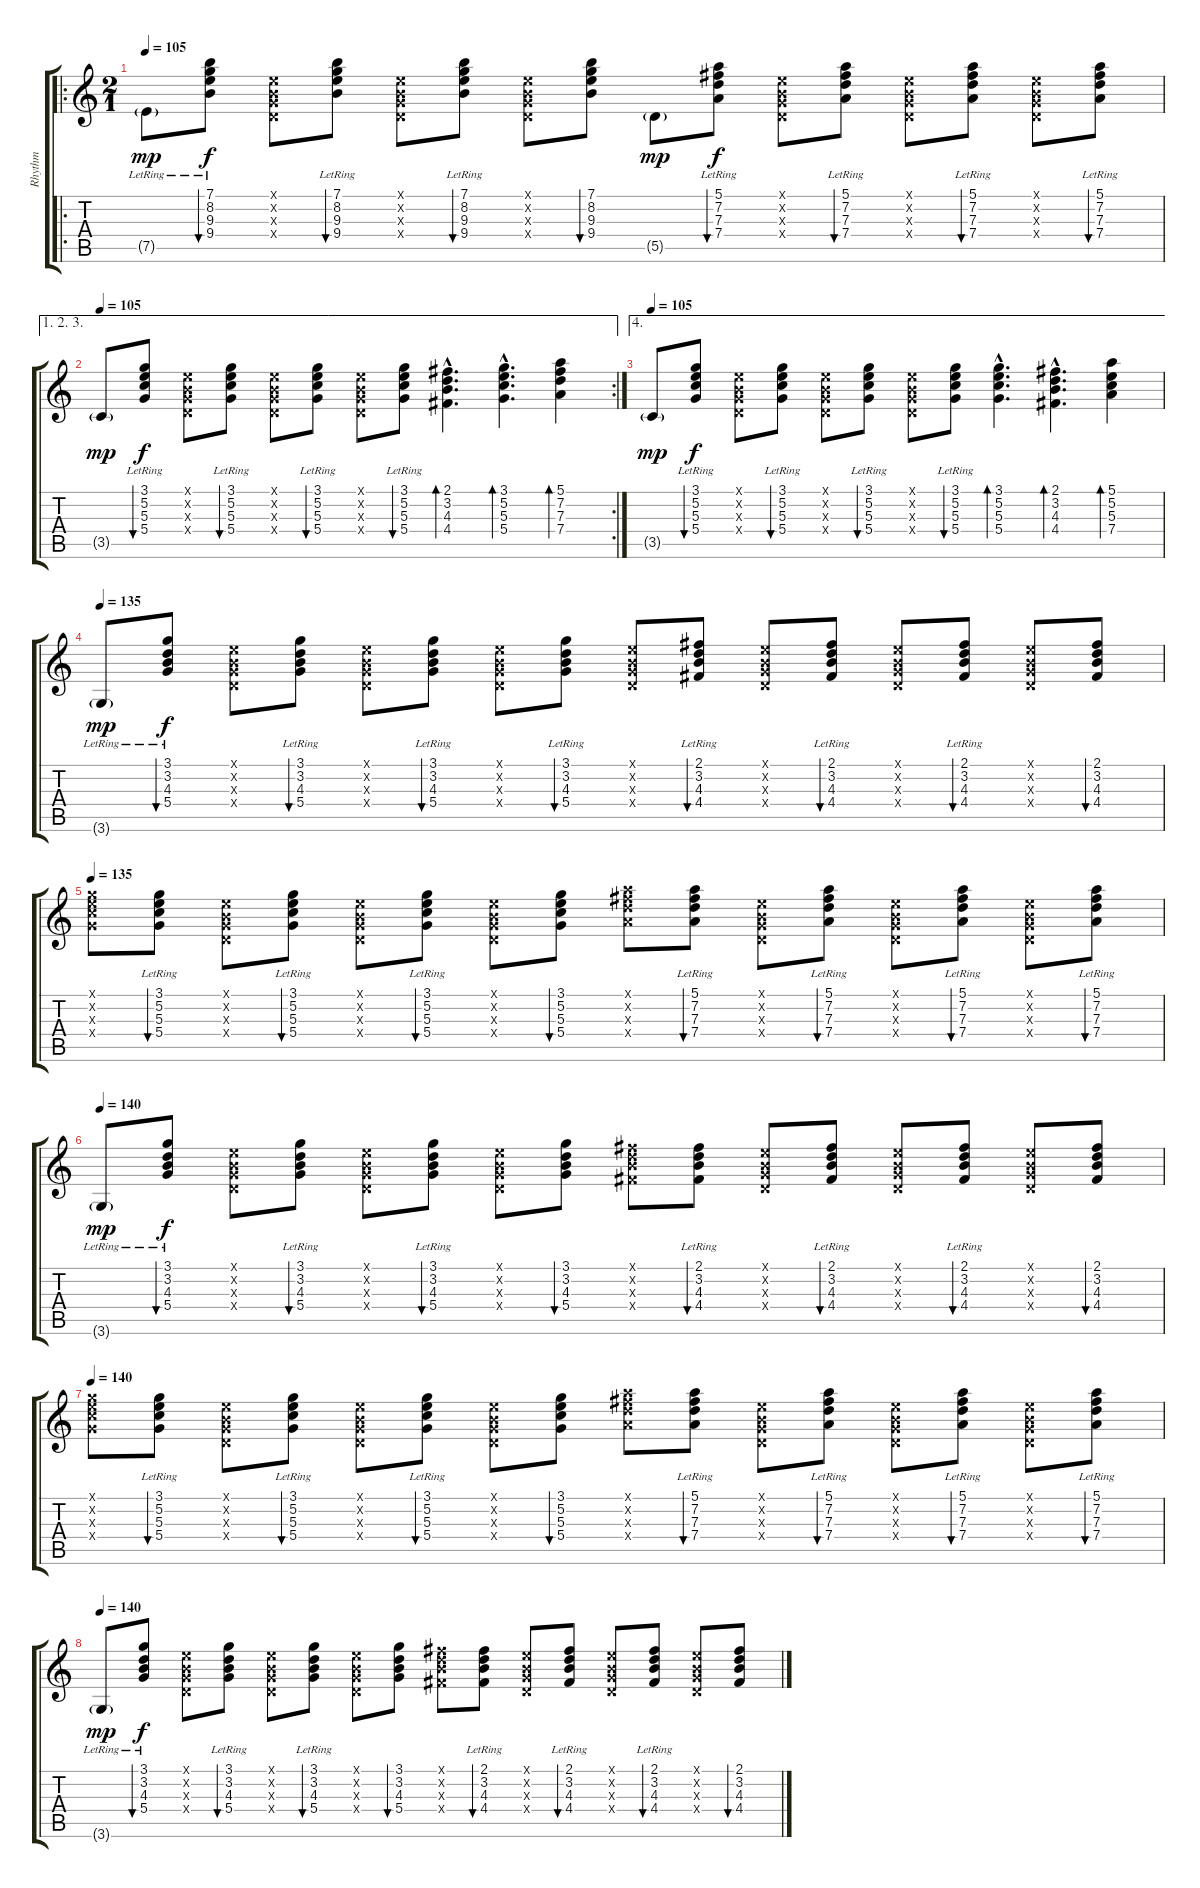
\track ("Rhythm" "Rhythm") {instrument acousticguitarsteel}
\staff {score tabs}
\tuning (E4 B3 G3 D3 A2 E2) {hide}
\ro
\ts (2 1)
\tempo 105
\clef g2
\ks c
7.5{g lr}.8{dy mp} (7.1{lr} 8.2{lr} 9.3{lr} 9.4{lr}).8{bu 60 dy f} (0.1{x} 0.2{x} 0.3{x} 0.4{x}).8 (7.1{lr} 8.2{lr} 9.3{lr} 9.4{lr}).8{bu 60} (0.1{x} 0.2{x} 0.3{x} 0.4{x}).8 (7.1{lr} 8.2{lr} 9.3{lr} 9.4{lr}).8{bu 60} (0.1{x} 0.2{x} 0.3{x} 0.4{x}).8 (7.1 8.2 9.3 9.4).8{bu 60} 5.5{g}.8{dy mp} (5.1{lr} 7.2{lr} 7.3{lr} 7.4{lr}).8{bu 60 dy f} (0.1{x} 0.2{x} 0.3{x} 0.4{x}).8 (5.1{lr} 7.2{lr} 7.3{lr} 7.4{lr}).8{bu 60} (0.1{x} 0.2{x} 0.3{x} 0.4{x}).8 (5.1{lr} 7.2{lr} 7.3{lr} 7.4{lr}).8{bu 60} (0.1{x} 0.2{x} 0.3{x} 0.4{x}).8 (5.1{lr} 7.2{lr} 7.3{lr} 7.4{lr}).8{bu 60} |
\ae (1 2 3)
\rc 2
\tempo 105
3.5{g}.8{dy mp} (3.1{lr} 5.2{lr} 5.3{lr} 5.4{lr}).8{bu 60 dy f} (0.1{x} 0.2{x} 0.3{x} 0.4{x}).8 (3.1{lr} 5.2{lr} 5.3{lr} 5.4{lr}).8{bu 60} (0.1{x} 0.2{x} 0.3{x} 0.4{x}).8 (3.1{lr} 5.2{lr} 5.3{lr} 5.4{lr}).8{bu 60} (0.1{x} 0.2{x} 0.3{x} 0.4{x}).8 (3.1{lr} 5.2{lr} 5.3{lr} 5.4{lr}).8{bu 60} (2.1{hac} 3.2{hac} 4.3{hac} 4.4{hac}).4{d bd 60} (3.1{hac} 5.2{hac} 5.3{hac} 5.4{hac}).4{d bd 60} (5.1 7.2 7.3 7.4).4{bd 60} |
\ae 4
\tempo 105
3.5{g}.8{dy mp} (3.1{lr} 5.2{lr} 5.3{lr} 5.4{lr}).8{bu 60 dy f} (0.1{x} 0.2{x} 0.3{x} 0.4{x}).8 (3.1{lr} 5.2{lr} 5.3{lr} 5.4{lr}).8{bu 60} (0.1{x} 0.2{x} 0.3{x} 0.4{x}).8 (3.1{lr} 5.2{lr} 5.3{lr} 5.4{lr}).8{bu 60} (0.1{x} 0.2{x} 0.3{x} 0.4{x}).8 (3.1{lr} 5.2{lr} 5.3{lr} 5.4{lr}).8{bu 60} (3.1{hac} 5.2{hac} 5.3{hac} 5.4{hac}).4{d bd 60} (2.1{hac} 3.2{hac} 4.3{hac} 4.4{hac}).4{d bd 60} (5.1 5.2 5.3 7.4).4{bd 60} |
\tempo 135
3.6{g lr}.8{dy mp} (3.1{lr} 3.2{lr} 4.3{lr} 5.4).8{bu 120 dy f} (0.1{x} 0.2{x} 0.3{x} 0.4{x}).8 (3.1{lr} 3.2{lr} 4.3{lr} 5.4{lr}).8{bu 120} (0.1{x} 0.2{x} 0.3{x} 0.4{x}).8 (3.1{lr} 3.2{lr} 4.3{lr} 5.4{lr}).8{bu 120} (0.1{x} 0.2{x} 0.3{x} 0.4{x}).8 (3.1{lr} 3.2{lr} 4.3{lr} 5.4{lr}).8{bu 120} (0.1{x} 0.2{x} 0.3{x} 0.4{x}).8 (2.1{lr} 3.2{lr} 4.3{lr} 4.4{lr}).8{bu 120} (0.1{x} 0.2{x} 0.3{x} 0.4{x}).8 (2.1{lr} 3.2{lr} 4.3{lr} 4.4{lr}).8{bu 120} (0.1{x} 0.2{x} 0.3{x} 0.4{x}).8 (2.1{lr} 3.2{lr} 4.3{lr} 4.4{lr}).8{bu 60} (0.1{x} 0.2{x} 0.3{x} 0.4{x}).8 (2.1 3.2 4.3 4.4).8{bu 120} |
\tempo 135
(3.1{x} 5.2{x} 5.3{x} 5.4{x}).8 (3.1{lr} 5.2{lr} 5.3{lr} 5.4{lr}).8{bu 60} (0.1{x} 0.2{x} 0.3{x} 0.4{x}).8 (3.1{lr} 5.2{lr} 5.3{lr} 5.4{lr}).8{bu 60} (0.1{x} 0.2{x} 0.3{x} 0.4{x}).8 (3.1{lr} 5.2{lr} 5.3{lr} 5.4{lr}).8{bu 60} (0.1{x} 0.2{x} 0.3{x} 0.4{x}).8 (3.1 5.2 5.3 5.4).8{bu 120} (5.1{x} 7.2{x} 7.3{x} 7.4{x}).8 (5.1{lr} 7.2{lr} 7.3{lr} 7.4{lr}).8{bu 60} (0.1{x} 0.2{x} 0.3{x} 0.4{x}).8 (5.1{lr} 7.2{lr} 7.3{lr} 7.4{lr}).8{bu 60} (0.1{x} 0.2{x} 0.3{x} 0.4{x}).8 (5.1{lr} 7.2{lr} 7.3{lr} 7.4{lr}).8{bu 60} (0.1{x} 0.2{x} 0.3{x} 0.4{x}).8 (5.1{lr} 7.2{lr} 7.3{lr} 7.4{lr}).8{bu 60} |
\tempo 140
3.6{g lr}.8{dy mp} (3.1{lr} 3.2{lr} 4.3{lr} 5.4).8{bu 120 dy f} (0.1{x} 0.2{x} 0.3{x} 0.4{x}).8 (3.1{lr} 3.2{lr} 4.3{lr} 5.4{lr}).8{bu 120} (0.1{x} 0.2{x} 0.3{x} 0.4{x}).8 (3.1{lr} 3.2{lr} 4.3{lr} 5.4{lr}).8{bu 120} (0.1{x} 0.2{x} 0.3{x} 0.4{x}).8 (3.1 3.2 4.3 5.4).8{bu 120} (2.1{x} 3.2{x} 4.3{x} 4.4{x}).8 (2.1{lr} 3.2{lr} 4.3{lr} 4.4{lr}).8{bu 120} (0.1{x} 0.2{x} 0.3{x} 0.4{x}).8 (2.1{lr} 3.2{lr} 4.3{lr} 4.4{lr}).8{bu 120} (0.1{x} 0.2{x} 0.3{x} 0.4{x}).8 (2.1{lr} 3.2{lr} 4.3{lr} 4.4{lr}).8{bu 60} (0.1{x} 0.2{x} 0.3{x} 0.4{x}).8 (2.1 3.2 4.3 4.4).8{bu 120} |
\tempo 140
(3.1{x} 5.2{x} 5.3{x} 5.4{x}).8{volume 8} (3.1{lr} 5.2{lr} 5.3{lr} 5.4{lr}).8{bu 60} (0.1{x} 0.2{x} 0.3{x} 0.4{x}).8 (3.1{lr} 5.2{lr} 5.3{lr} 5.4{lr}).8{bu 60} (0.1{x} 0.2{x} 0.3{x} 0.4{x}).8 (3.1{lr} 5.2{lr} 5.3{lr} 5.4{lr}).8{bu 60} (0.1{x} 0.2{x} 0.3{x} 0.4{x}).8 (3.1 5.2 5.3 5.4).8{bu 120} (5.1{x} 7.2{x} 7.3{x} 7.4{x}).8 (5.1{lr} 7.2{lr} 7.3{lr} 7.4{lr}).8{bu 60} (0.1{x} 0.2{x} 0.3{x} 0.4{x}).8 (5.1{lr} 7.2{lr} 7.3{lr} 7.4{lr}).8{bu 60} (0.1{x} 0.2{x} 0.3{x} 0.4{x}).8 (5.1{lr} 7.2{lr} 7.3{lr} 7.4{lr}).8{bu 60} (0.1{x} 0.2{x} 0.3{x} 0.4{x}).8 (5.1{lr} 7.2{lr} 7.3{lr} 7.4{lr}).8{bu 60} |
\tempo 140
3.6{g lr}.8{dy mp volume 0} (3.1{lr} 3.2{lr} 4.3{lr} 5.4).8{bu 120 dy f} (0.1{x} 0.2{x} 0.3{x} 0.4{x}).8 (3.1{lr} 3.2{lr} 4.3{lr} 5.4{lr}).8{bu 120} (0.1{x} 0.2{x} 0.3{x} 0.4{x}).8 (3.1{lr} 3.2{lr} 4.3{lr} 5.4{lr}).8{bu 120} (0.1{x} 0.2{x} 0.3{x} 0.4{x}).8 (3.1 3.2 4.3 5.4).8{bu 120} (2.1{x} 3.2{x} 4.3{x} 4.4{x}).8 (2.1{lr} 3.2{lr} 4.3{lr} 4.4{lr}).8{bu 120} (0.1{x} 0.2{x} 0.3{x} 0.4{x}).8 (2.1{lr} 3.2{lr} 4.3{lr} 4.4{lr}).8{bu 120} (0.1{x} 0.2{x} 0.3{x} 0.4{x}).8 (2.1{lr} 3.2{lr} 4.3{lr} 4.4{lr}).8{bu 60} (0.1{x} 0.2{x} 0.3{x} 0.4{x}).8 (2.1 3.2 4.3 4.4).8{bu 120}
